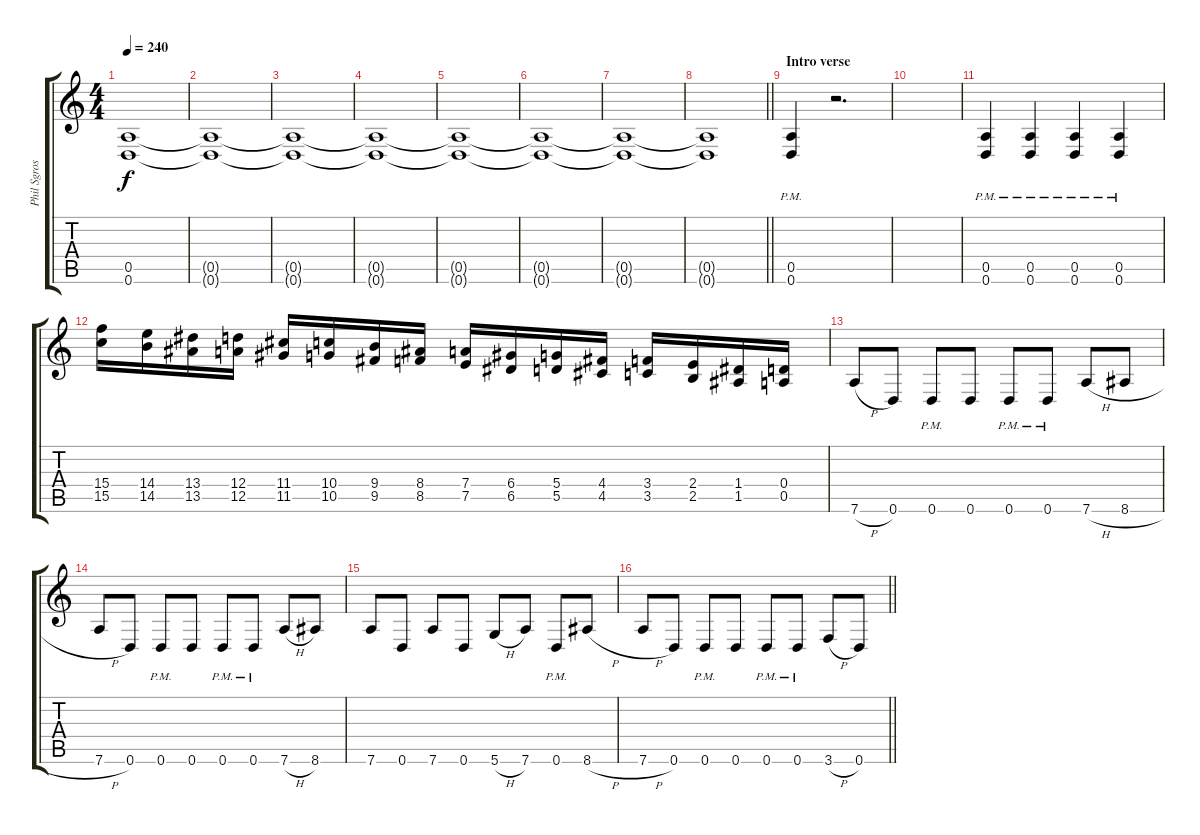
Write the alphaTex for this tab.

\track ("Phil Sgrosso" "Phil Sgros") {instrument distortionguitar}
\staff {score tabs}
\tuning (E4 B3 G3 D3 A2 D2) {hide}
\ts (4 4)
\tempo 240
\clef g2
\ks c
(0.5 0.6).1{dy f} |
(0.5{t} 0.6{t}).1 |
(0.5{t} 0.6{t}).1 |
(0.5{t} 0.6{t}).1 |
(0.5{t} 0.6{t}).1 |
(0.5{t} 0.6{t}).1 |
(0.5{t} 0.6{t}).1 |
\barLineRight lightlight
(0.5{t} 0.6{t}).1 |
\section ("" "Intro verse")
(0.5{pm} 0.6{pm}).4 r.2{d} |
|
(0.5{pm} 0.6{pm}).4 (0.5{pm} 0.6{pm}).4 (0.5{pm} 0.6{pm}).4 (0.5{pm} 0.6{pm}).4 |
(15.4 15.5).16{instrument guitarfretnoise} (14.4 14.5).16 (13.4 13.5).16 (12.4 12.5).16 (11.4 11.5).16 (10.4 10.5).16 (9.4 9.5).16 (8.4 8.5).16 (7.4 7.5).16 (6.4 6.5).16 (5.4 5.5).16 (4.4 4.5).16 (3.4 3.5).16 (2.4 2.5).16 (1.4 1.5).16 (0.4 0.5).16 |
7.6{h}.8{instrument distortionguitar} 0.6.8 0.6{pm}.8 0.6.8 0.6{pm}.8 0.6{pm}.8 7.6{h}.8 8.6{h}.8 |
7.6{h}.8 0.6.8 0.6{pm}.8 0.6.8 0.6{pm}.8 0.6{pm}.8 7.6{h}.8 8.6.8 |
7.6.8 0.6.8 7.6.8 0.6.8 5.6{h}.8 7.6.8 0.6{pm}.8 8.6{h}.8 |
\barLineRight lightlight
7.6{h}.8 0.6.8 0.6{pm}.8 0.6.8 0.6{pm}.8 0.6{pm}.8 3.6{h}.8 0.6.8
